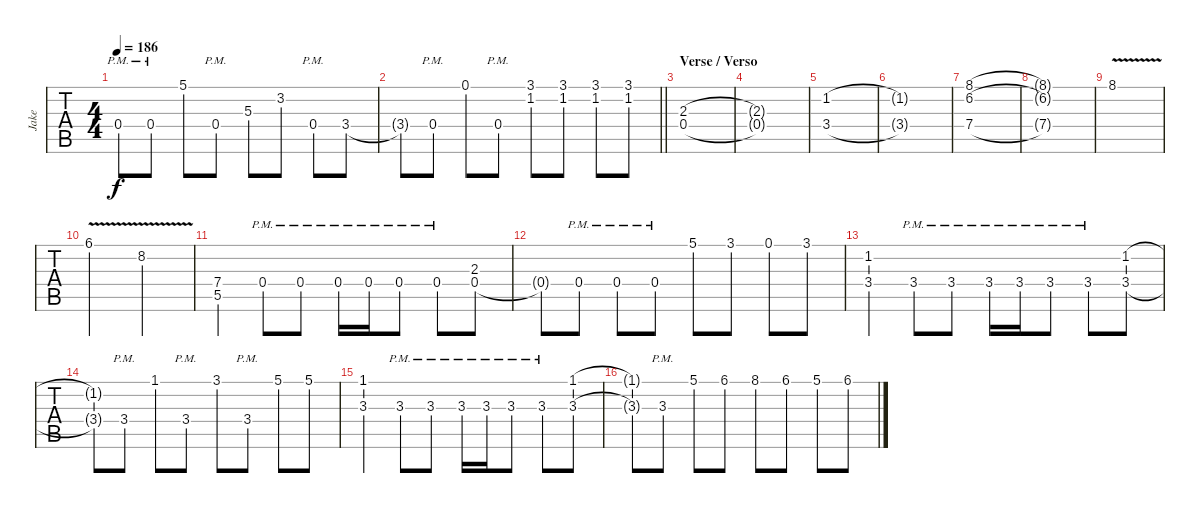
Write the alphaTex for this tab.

\track ("Jake" "Jake") {instrument electricguitarjazz}
\staff {tabs}
\tuning (Eb4 Bb3 Gb3 Db3 Ab2 Db2) {hide}
\ts (4 4)
\tempo 186
\clef g2
\ks c
0.4{pm}.8{dy f} 0.4{pm}.8 5.1.8 0.4{pm}.8 5.3.8 3.2.8 0.4{pm}.8 3.4.8 |
\barLineRight lightlight
3.4{t}.8 0.4{pm}.8 0.1.8 0.4{pm}.8 (3.1 1.2).8 (3.1 1.2).8 (3.1 1.2).8 (3.1 1.2).8 |
\section ("" "Verse / Verso")
(2.3 0.4).1 |
(2.3{t} 0.4{t}).1 |
(1.2 3.4).1 |
(1.2{t} 3.4{t}).1 |
(8.1 6.2 7.4).1 |
(8.1{t} 6.2{t} 7.4{t}).1 |
8.1{v}.1 |
6.1{v}.2 8.2{v}.2 |
(7.4 5.5).4 0.4{pm}.8 0.4{pm}.8 0.4{pm}.16 0.4{pm}.16 0.4{pm}.8 0.4{pm}.8 (2.3 0.4).8 |
0.4{t}.8 0.4{pm}.8 0.4{pm}.8 0.4{pm}.8 5.1.8 3.1.8 0.1.8 3.1.8 |
(1.2 3.4).4 3.4{pm}.8 3.4{pm}.8 3.4{pm}.16 3.4{pm}.16 3.4{pm}.8 3.4{pm}.8 (1.2 3.4).8 |
(1.2{t} 3.4{t}).8 3.4{pm}.8 1.1.8 3.4{pm}.8 3.1.8 3.4{pm}.8 5.1.8 5.1.8 |
(1.1 3.3).4 3.3{pm}.8 3.3{pm}.8 3.3{pm}.16 3.3{pm}.16 3.3{pm}.8 3.3{pm}.8 (1.1 3.3).8 |
(1.1{t} 3.3{t}).8 3.3{pm}.8 5.1.8 6.1.8 8.1.8 6.1.8 5.1.8 6.1.8
